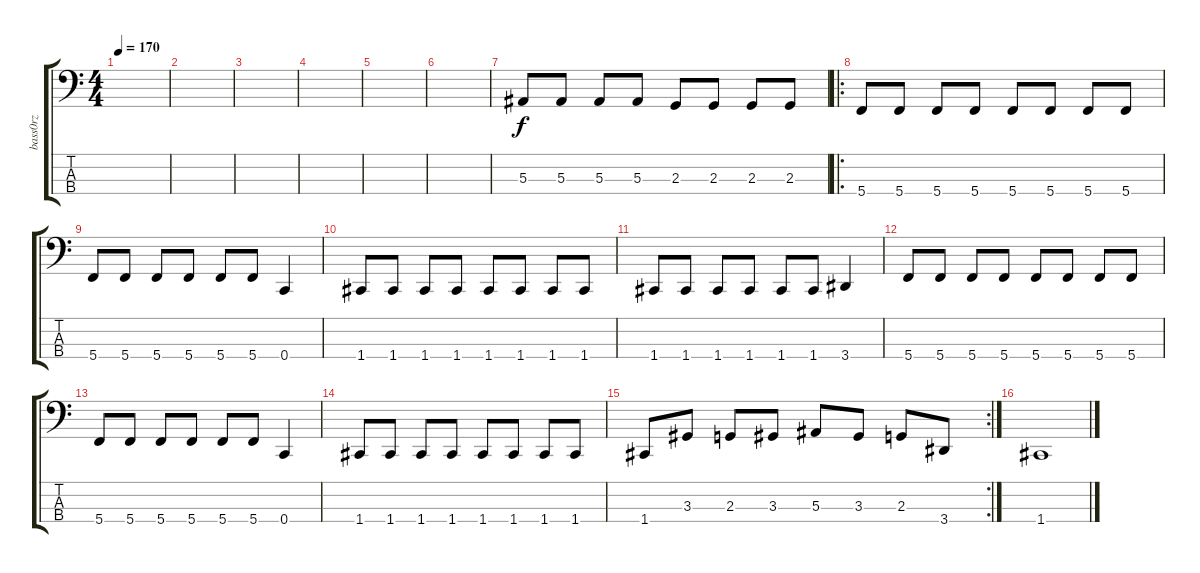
\track ("bass0rz" "bass0rz") {instrument electricbasspick}
\staff {score tabs}
\tuning (Eb2 Bb1 F1 C1) {hide}
\ts (4 4)
\tempo 170
\clef f4
\ks c
|
|
|
|
|
|
5.3.8 5.3.8 5.3.8 5.3.8 2.3.8 2.3.8 2.3.8 2.3.8 |
\ro
5.4.8 5.4.8 5.4.8 5.4.8 5.4.8 5.4.8 5.4.8 5.4.8 |
5.4.8 5.4.8 5.4.8 5.4.8 5.4.8 5.4.8 0.4.4 |
1.4.8 1.4.8 1.4.8 1.4.8 1.4.8 1.4.8 1.4.8 1.4.8 |
1.4.8 1.4.8 1.4.8 1.4.8 1.4.8 1.4.8 3.4.4 |
5.4.8 5.4.8 5.4.8 5.4.8 5.4.8 5.4.8 5.4.8 5.4.8 |
5.4.8 5.4.8 5.4.8 5.4.8 5.4.8 5.4.8 0.4.4 |
1.4.8 1.4.8 1.4.8 1.4.8 1.4.8 1.4.8 1.4.8 1.4.8 |
\rc 2
1.4.8 3.3.8 2.3.8 3.3.8 5.3.8 3.3.8 2.3.8 3.4.8 |
1.4.1
